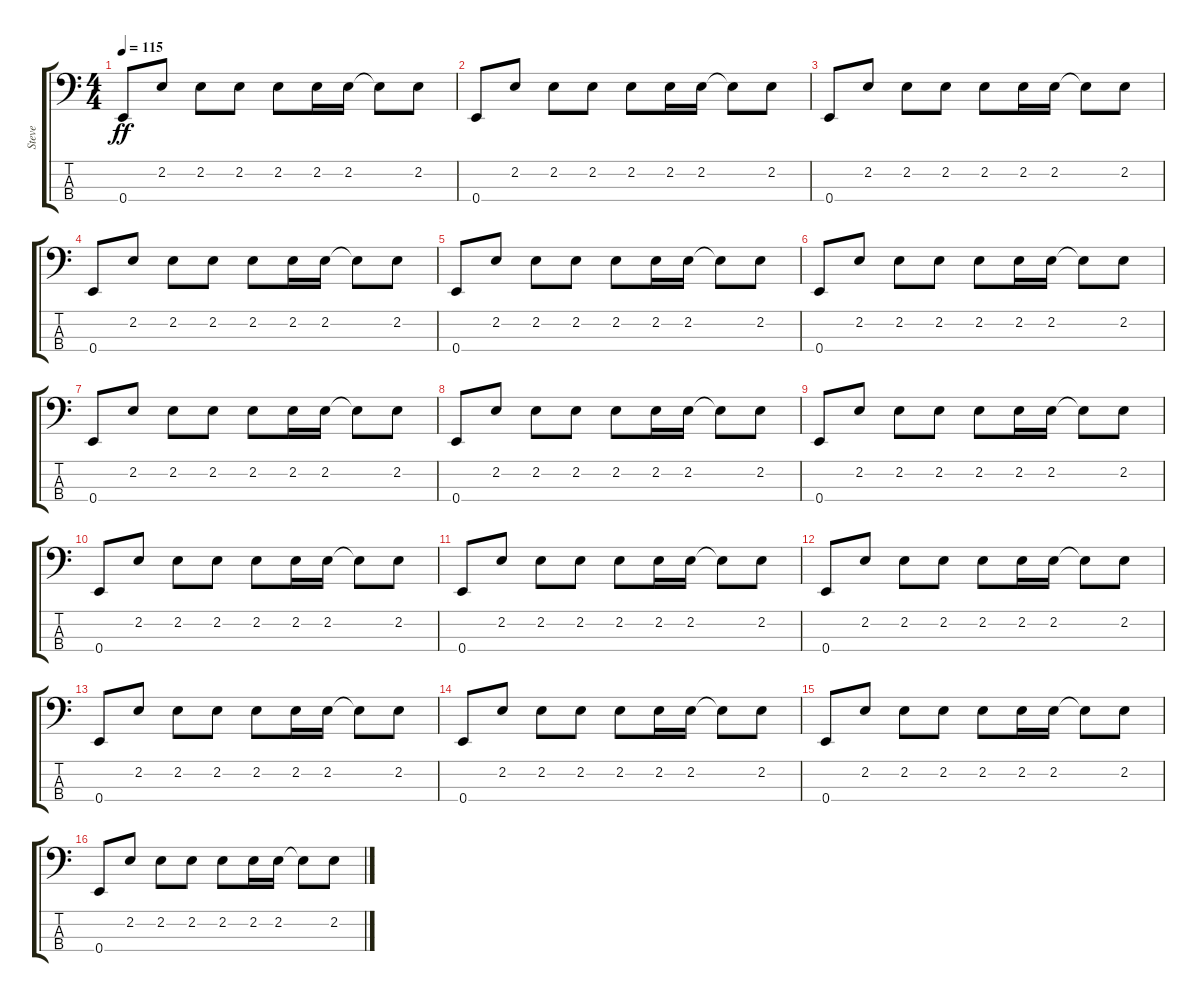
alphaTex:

\track ("Steve" "Steve") {instrument electricbasspick}
\staff {score tabs}
\tuning (G2 D2 A1 E1) {hide}
\ts (4 4)
\tempo 115
\clef f4
\ks c
0.4.8{dy ff} 2.2.8 2.2.8 2.2.8 2.2.8 2.2.16 2.2.16 2.2{t}.8 2.2.8 |
0.4.8 2.2.8 2.2.8 2.2.8 2.2.8 2.2.16 2.2.16 2.2{t}.8 2.2.8 |
0.4.8 2.2.8 2.2.8 2.2.8 2.2.8 2.2.16 2.2.16 2.2{t}.8 2.2.8 |
0.4.8 2.2.8 2.2.8 2.2.8 2.2.8 2.2.16 2.2.16 2.2{t}.8 2.2.8 |
0.4.8 2.2.8 2.2.8 2.2.8 2.2.8 2.2.16 2.2.16 2.2{t}.8 2.2.8 |
0.4.8 2.2.8 2.2.8 2.2.8 2.2.8 2.2.16 2.2.16 2.2{t}.8 2.2.8 |
0.4.8 2.2.8 2.2.8 2.2.8 2.2.8 2.2.16 2.2.16 2.2{t}.8 2.2.8 |
0.4.8 2.2.8 2.2.8 2.2.8 2.2.8 2.2.16 2.2.16 2.2{t}.8 2.2.8 |
0.4.8 2.2.8 2.2.8 2.2.8 2.2.8 2.2.16 2.2.16 2.2{t}.8 2.2.8 |
0.4.8 2.2.8 2.2.8 2.2.8 2.2.8 2.2.16 2.2.16 2.2{t}.8 2.2.8 |
0.4.8 2.2.8 2.2.8 2.2.8 2.2.8 2.2.16 2.2.16 2.2{t}.8 2.2.8 |
0.4.8 2.2.8 2.2.8 2.2.8 2.2.8 2.2.16 2.2.16 2.2{t}.8 2.2.8 |
0.4.8 2.2.8 2.2.8 2.2.8 2.2.8 2.2.16 2.2.16 2.2{t}.8 2.2.8 |
0.4.8 2.2.8 2.2.8 2.2.8 2.2.8 2.2.16 2.2.16 2.2{t}.8 2.2.8 |
0.4.8 2.2.8 2.2.8 2.2.8 2.2.8 2.2.16 2.2.16 2.2{t}.8 2.2.8 |
0.4.8 2.2.8 2.2.8 2.2.8 2.2.8 2.2.16 2.2.16 2.2{t}.8 2.2.8
